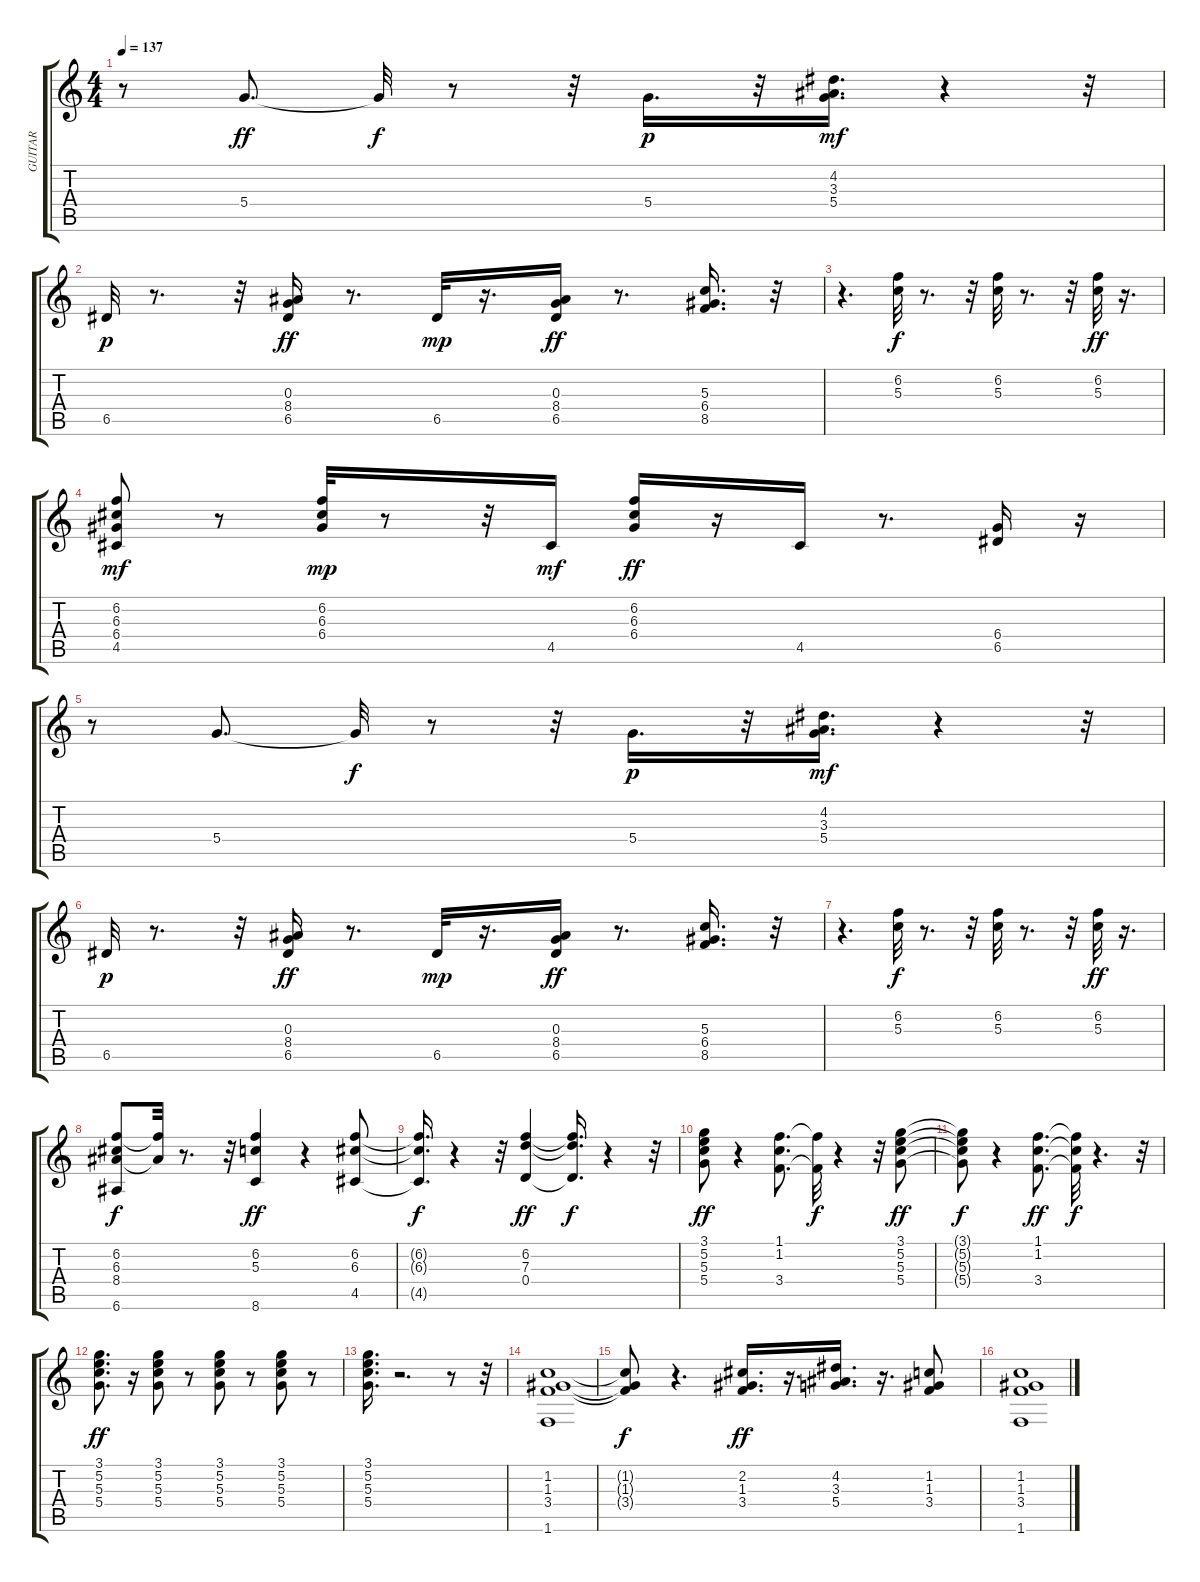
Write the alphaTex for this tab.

\track ("GUITAR" "GUITAR") {instrument electricguitarjazz}
\staff {score tabs}
\tuning (E4 B3 G3 D3 A2 E2) {hide}
\ts (4 4)
\tempo 137
\clef g2
\ks c
r.8{dy ff} 5.4.8{d} 5.4{t}.32{dy f} r.8 r.32 5.4.16{d dy p} r.32 (4.2 3.3 5.4).16{d dy mf} r.4 r.32 |
6.5.32{dy p} r.8{d} r.32 (0.3 8.4 6.5).16{dy ff} r.8{d} 6.5.32{dy mp} r.16{d} (0.3 8.4 6.5).16{dy ff} r.8{d} (5.3 6.4 8.5).16{d} r.32 |
r.4{d} (6.2 5.3).32{dy f} r.8{d} r.32 (6.2 5.3).32 r.8{d} r.32 (6.2 5.3).32{dy ff} r.16{d} |
(6.2 6.3 6.4 4.5).8{dy mf} r.8 (6.2 6.3 6.4).32{dy mp} r.8 r.32 4.5.16{dy mf} (6.2 6.3 6.4).16{dy ff} r.16 4.5.16 r.8{d} (6.4 6.5).16 r.16 |
r.8 5.4.8{d} 5.4{t}.32{dy f} r.8 r.32 5.4.16{d dy p} r.32 (4.2 3.3 5.4).16{d dy mf} r.4 r.32 |
6.5.32{dy p} r.8{d} r.32 (0.3 8.4 6.5).16{dy ff} r.8{d} 6.5.32{dy mp} r.16{d} (0.3 8.4 6.5).16{dy ff} r.8{d} (5.3 6.4 8.5).16{d} r.32 |
r.4{d} (6.2 5.3).32{dy f} r.8{d} r.32 (6.2 5.3).32 r.8{d} r.32 (6.2 5.3).32{dy ff} r.16{d} |
(6.2 6.3 8.4 6.6).8{dy f} (6.2{t} 8.4{t}).32 r.8{d} r.32 (6.2 5.3 8.6).4{dy ff} r.4 (6.2 6.3 4.5).8 |
(6.2{t} 6.3{t} 4.5{t}).16{d dy f} r.4 r.32 (6.2 7.3 0.4).4{dy ff} (6.2{t} 7.3{t} 0.4{t}).16{d dy f} r.4 r.32 |
(3.1 5.2 5.3 5.4).8{dy ff} r.4 (1.1 1.2 3.4).8{d} (1.1{t} 3.4{t}).32{dy f} r.4 r.32 (3.1 5.2 5.3 5.4).8{dy ff} |
(3.1{t} 5.2{t} 5.3{t} 5.4{t}).8{dy f} r.4 (1.1 1.2 3.4).8{d dy ff} (1.1{t} 1.2{t} 3.4{t}).32{dy f} r.4{d} r.32 |
(3.1 5.2 5.3 5.4).8{d dy ff} r.16 (3.1 5.2 5.3 5.4).8 r.8 (3.1 5.2 5.3 5.4).8 r.8 (3.1 5.2 5.3 5.4).8 r.8 |
(3.1 5.2 5.3 5.4).16{d} r.2{d} r.8 r.32 |
(1.2 1.3 3.4 1.6).1 |
(1.2{t} 1.3{t} 3.4{t}).8{dy f} r.4{d} (2.2 1.3 3.4).16{d dy ff} r.16{d} (4.2 3.3 5.4).16{d} r.16{d} (1.2 1.3 3.4).8 |
(1.2 1.3 3.4 1.6).1
